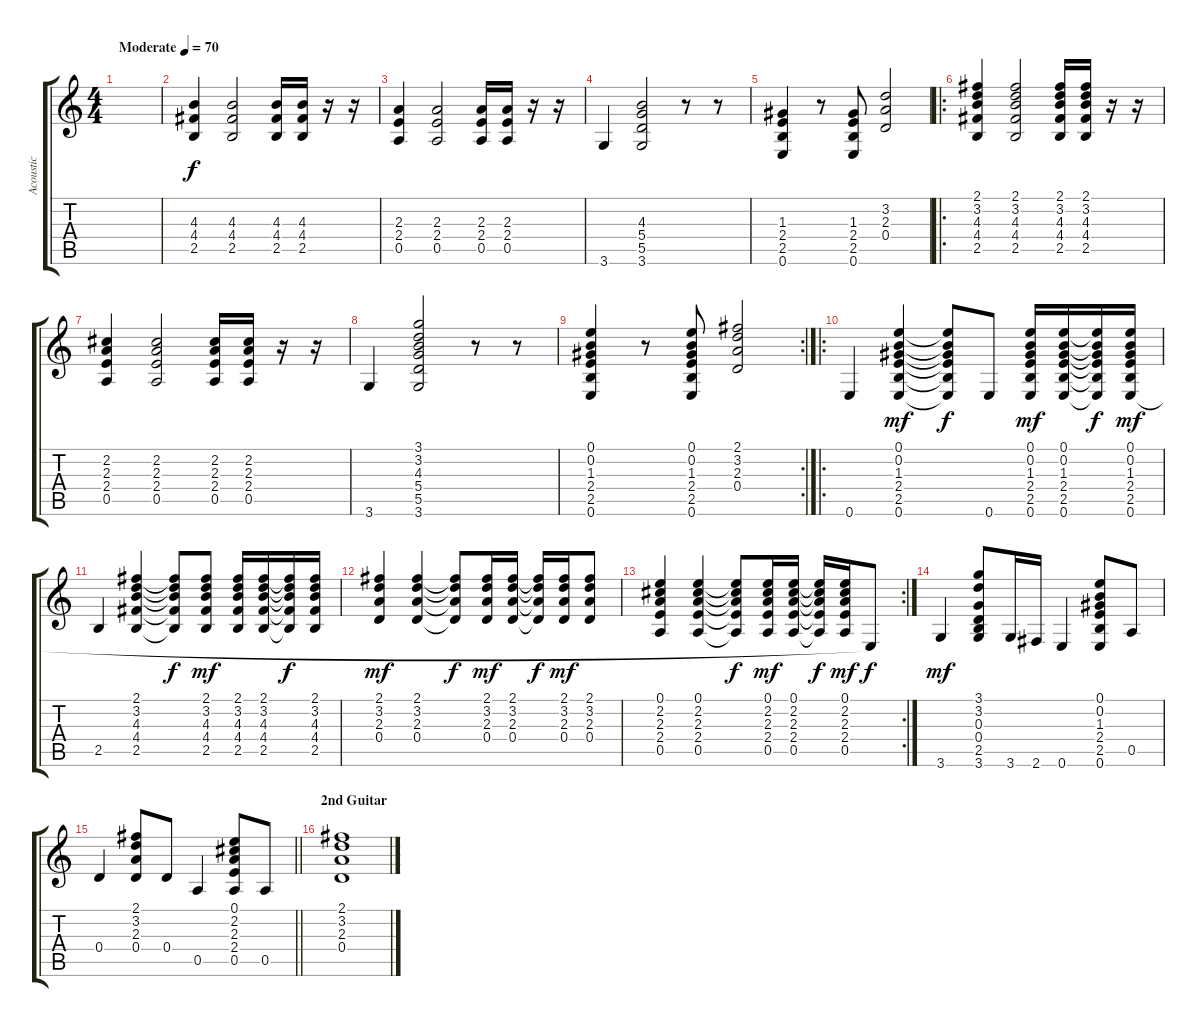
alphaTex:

\track ("Acoustic" "Acoustic") {instrument acousticguitarsteel}
\staff {score tabs}
\tuning (E4 B3 G3 D3 A2 E2) {hide}
\ts (4 4)
\tempo (70 "Moderate")
\clef g2
\ks c
|
(4.3 4.4 2.5).4 (4.3 4.4 2.5).2 (4.3 4.4 2.5).16 (4.3 4.4 2.5).16 r.16 r.16 |
(2.3 2.4 0.5).4 (2.3 2.4 0.5).2 (2.3 2.4 0.5).16 (2.3 2.4 0.5).16 r.16 r.16 |
3.6.4 (4.3 5.4 5.5 3.6).2 r.8 r.8 |
(1.3 2.4 2.5 0.6).4 r.8 (1.3 2.4 2.5 0.6).8 (3.2 2.3 0.4).2 |
\ro
(2.1 3.2 4.3 4.4 2.5).4 (2.1 3.2 4.3 4.4 2.5).2 (2.1 3.2 4.3 4.4 2.5).16 (2.1 3.2 4.3 4.4 2.5).16 r.16 r.16 |
(2.2 2.3 2.4 0.5).4 (2.2 2.3 2.4 0.5).2 (2.2 2.3 2.4 0.5).16 (2.2 2.3 2.4 0.5).16 r.16 r.16 |
3.6.4 (3.1 3.2 4.3 5.4 5.5 3.6).2 r.8 r.8 |
\rc 2
(0.1 0.2 1.3 2.4 2.5 0.6).4 r.8 (0.1 0.2 1.3 2.4 2.5 0.6).8 (2.1 3.2 2.3 0.4).2 |
\ro
0.6.4 (0.1 0.2 1.3 2.4 2.5 0.6).4{dy mf} (0.1{t} 0.2{t} 1.3{t} 2.4{t} 2.5{t} 0.6{t}).8{dy f} 0.6.8 (0.1 0.2 1.3 2.4 2.5 0.6).16{dy mf} (0.1 0.2 1.3 2.4 2.5 0.6).16 (0.1{t} 0.2{t} 1.3{t} 2.4{t} 2.5{t} 0.6{t}).16{dy f} (0.1 0.2 1.3 2.4 2.5 0.6).16{dy mf} |
2.5.4 (2.1 3.2 4.3 4.4 2.5).4 (2.1{t} 3.2{t} 4.3{t} 4.4{t} 2.5{t}).8{dy f} (2.1 3.2 4.3 4.4 2.5).8{dy mf} (2.1 3.2 4.3 4.4 2.5).16 (2.1 3.2 4.3 4.4 2.5).16 (2.1{t} 3.2{t} 4.3{t} 4.4{t} 2.5{t}).16{dy f} (2.1 3.2 4.3 4.4 2.5).16 |
(2.1 3.2 2.3 0.4).4{dy mf} (2.1 3.2 2.3 0.4).4 (2.1{t} 3.2{t} 2.3{t} 0.4{t}).8{dy f} (2.1 3.2 2.3 0.4).16{dy mf} (2.1 3.2 2.3 0.4).16 (2.1{t} 3.2{t} 2.3{t} 0.4{t}).16{dy f} (2.1 3.2 2.3 0.4).16{dy mf} (2.1 3.2 2.3 0.4).8 |
\rc 2
(0.1 2.2 2.3 2.4 0.5).4 (0.1 2.2 2.3 2.4 0.5).4 (0.1{t} 2.2{t} 2.3{t} 2.4{t} 0.5{t}).8{dy f} (0.1 2.2 2.3 2.4 0.5).16{dy mf} (0.1 2.2 2.3 2.4 0.5).16 (0.1{t} 2.2{t} 2.3{t} 2.4{t} 0.5{t}).16{dy f} (0.1 2.2 2.3 2.4 0.5).16{dy mf} 0.6{t}.8{dy f} |
3.6.4{dy mf} (3.1 3.2 0.3 0.4 2.5 3.6).8 3.6.16 2.6.16 0.6.4 (0.1 0.2 1.3 2.4 2.5 0.6).8 0.5.8 |
\barLineRight lightlight
0.4.4 (2.1 3.2 2.3 0.4).8 0.4.8 0.5.4 (0.1 2.2 2.3 2.4 0.5).8 0.5.8 |
\section ("" "2nd Guitar")
(2.1 3.2 2.3 0.4).1
